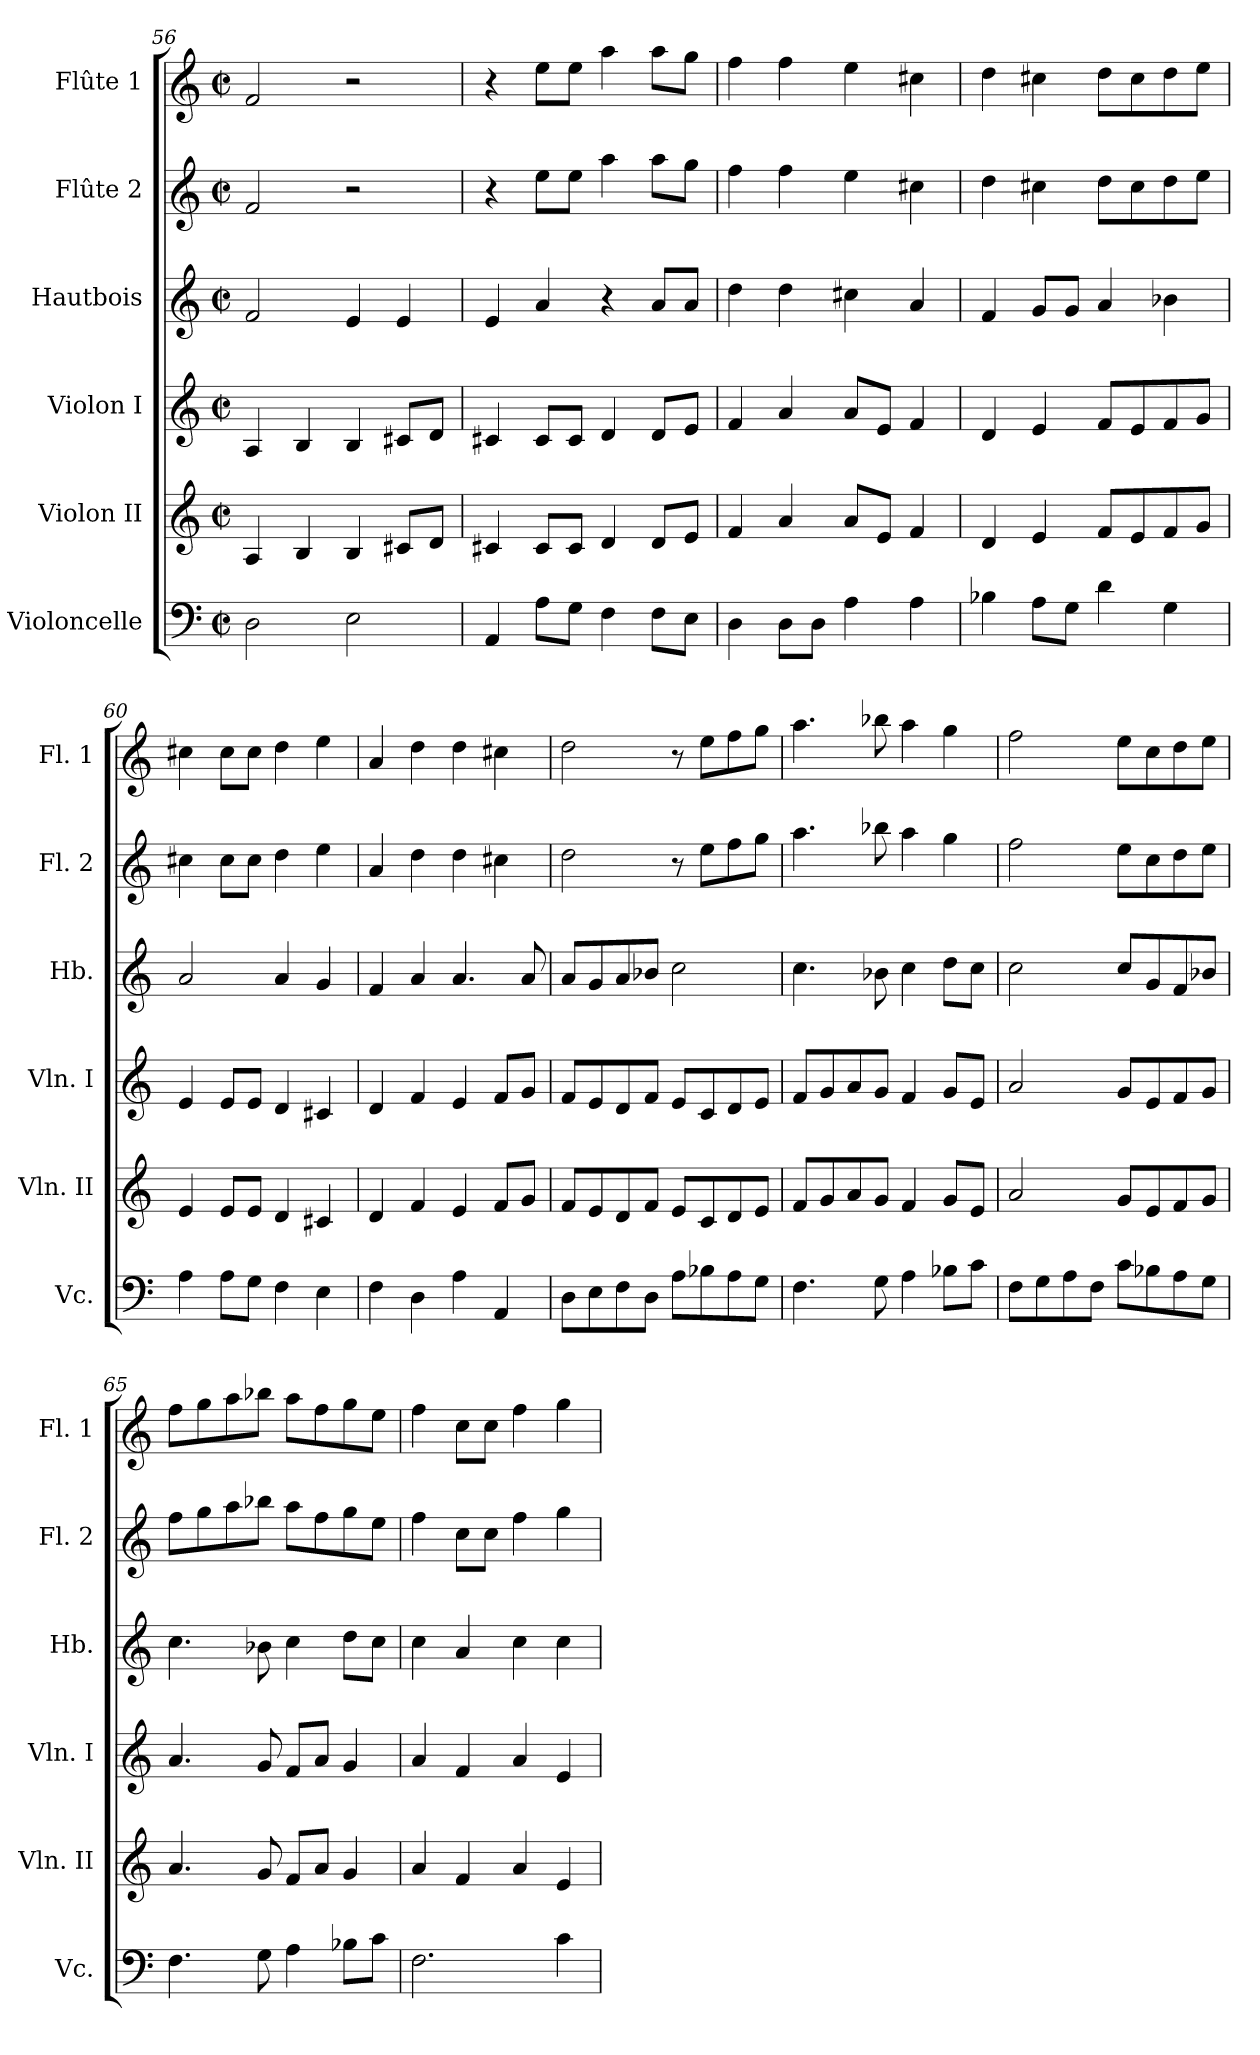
**kern	**kern	**kern	**kern	**kern	**kern
*part6	*part5	*part4	*part3	*part2	*part1
*staff6	*staff5	*staff4	*staff3	*staff2	*staff1
*I"Violoncelle	*I"Violon II	*I"Violon I	*I"Hautbois	*I"Flûte 2	*I"Flûte 1
*I'Vc.	*I'Vln. II	*I'Vln. I	*I'Hb.	*I'Fl. 2	*I'Fl. 1
*clefF4	*clefG2	*clefG2	*clefG2	*clefG2	*clefG2
*k[]	*k[]	*k[]	*k[]	*k[]	*k[]
*C:	*C:	*C:	*C:	*C:	*C:
*M2/2	*M2/2	*M2/2	*M2/2	*M2/2	*M2/2
*met(c|)	*met(c|)	*met(c|)	*met(c|)	*met(c|)	*met(c|)
=56	=56	=56	=56	=56	=56
2D\	4A/	4A/	2f/	2f/	2f/
.	4B/	4B/	.	.	.
2E\	4B/	4B/	4e/	2r	2r
.	8c#X/L	8c#X/L	4e/	.	.
.	8d/J	8d/J	.	.	.
!!LO:PB:g=z
=57	=57	=57	=57	=57	=57
4AA/	4c#X/	4c#X/	4e/	4r	4r
8A\L	8c#/L	8c#/L	4a/	8ee\L	8ee\L
8G\J	8c#/J	8c#/J	.	8ee\J	8ee\J
4F\	4d/	4d/	4r	4aa\	4aa\
8F\L	8d/L	8d/L	8a/L	8aa\L	8aa\L
8E\J	8e/J	8e/J	8a/J	8gg\J	8gg\J
=58	=58	=58	=58	=58	=58
4D\	4f/	4f/	4dd\	4ff\	4ff\
8D\L	4a/	4a/	4dd\	4ff\	4ff\
8D\J	.	.	.	.	.
4A\	8a/L	8a/L	4cc#X\	4ee\	4ee\
.	8e/J	8e/J	.	.	.
4A\	4f/	4f/	4a/	4cc#X\	4cc#X\
=59	=59	=59	=59	=59	=59
4B-X\	4d/	4d/	4f/	4dd\	4dd\
8A\L	4e/	4e/	8g/L	4cc#X\	4cc#X\
8G\J	.	.	8g/J	.	.
4d\	8f/L	8f/L	4a/	8dd\L	8dd\L
.	8e/	8e/	.	8cc#\	8cc#\
4G\	8f/	8f/	4b-X\	8dd\	8dd\
.	8g/J	8g/J	.	8ee\J	8ee\J
=60	=60	=60	=60	=60	=60
4A\	4e/	4e/	2a/	4cc#X\	4cc#X\
8A\L	8e/L	8e/L	.	8cc#\L	8cc#\L
8G\J	8e/J	8e/J	.	8cc#\J	8cc#\J
4F\	4d/	4d/	4a/	4dd\	4dd\
4E\	4c#X/	4c#X/	4g/	4ee\	4ee\
!!LO:LB:g=z
=61	=61	=61	=61	=61	=61
4F\	4d/	4d/	4f/	4a/	4a/
4D\	4f/	4f/	4a/	4dd\	4dd\
4A\	4e/	4e/	4.a/	4dd\	4dd\
4AA/	8f/L	8f/L	.	4cc#X\	4cc#X\
.	8g/J	8g/J	8a/	.	.
=62	=62	=62	=62	=62	=62
8D\L	8f/L	8f/L	8a/L	2dd\	2dd\
8E\	8e/	8e/	8g/	.	.
8F\	8d/	8d/	8a/	.	.
8D\J	8f/J	8f/J	8b-X/J	.	.
8A\L	8e/L	8e/L	2cc\	8r	8r
8B-X\	8c/	8c/	.	8ee\L	8ee\L
8A\	8d/	8d/	.	8ff\	8ff\
8G\J	8e/J	8e/J	.	8gg\J	8gg\J
=63	=63	=63	=63	=63	=63
4.F\	8f/L	8f/L	4.cc\	4.aa\	4.aa\
.	8g/	8g/	.	.	.
.	8a/	8a/	.	.	.
8G\	8g/J	8g/J	8b-X\	8bb-X\	8bb-X\
4A\	4f/	4f/	4cc\	4aa\	4aa\
8B-X\L	8g/L	8g/L	8dd\L	4gg\	4gg\
8c\J	8e/J	8e/J	8cc\J	.	.
=64	=64	=64	=64	=64	=64
8F\L	2a/	2a/	2cc\	2ff\	2ff\
8G\	.	.	.	.	.
8A\	.	.	.	.	.
8F\J	.	.	.	.	.
8c\L	8g/L	8g/L	8cc/L	8ee\L	8ee\L
8B-X\	8e/	8e/	8g/	8cc\	8cc\
8A\	8f/	8f/	8f/	8dd\	8dd\
8G\J	8g/J	8g/J	8b-X/J	8ee\J	8ee\J
!!LO:PB:g=z
=65	=65	=65	=65	=65	=65
4.F\	4.a/	4.a/	4.cc\	8ff\L	8ff\L
.	.	.	.	8gg\	8gg\
.	.	.	.	8aa\	8aa\
8G\	8g/	8g/	8b-X\	8bb-X\J	8bb-X\J
4A\	8f/L	8f/L	4cc\	8aa\L	8aa\L
.	8a/J	8a/J	.	8ff\	8ff\
8B-X\L	4g/	4g/	8dd\L	8gg\	8gg\
8c\J	.	.	8cc\J	8ee\J	8ee\J
=66	=66	=66	=66	=66	=66
2.F\	4a/	4a/	4cc\	4ff\	4ff\
.	4f/	4f/	4a/	8cc\L	8cc\L
.	.	.	.	8cc\J	8cc\J
.	4a/	4a/	4cc\	4ff\	4ff\
4c\	4e/	4e/	4cc\	4gg\	4gg\
=	=	=	=	=	=
*-	*-	*-	*-	*-	*-
